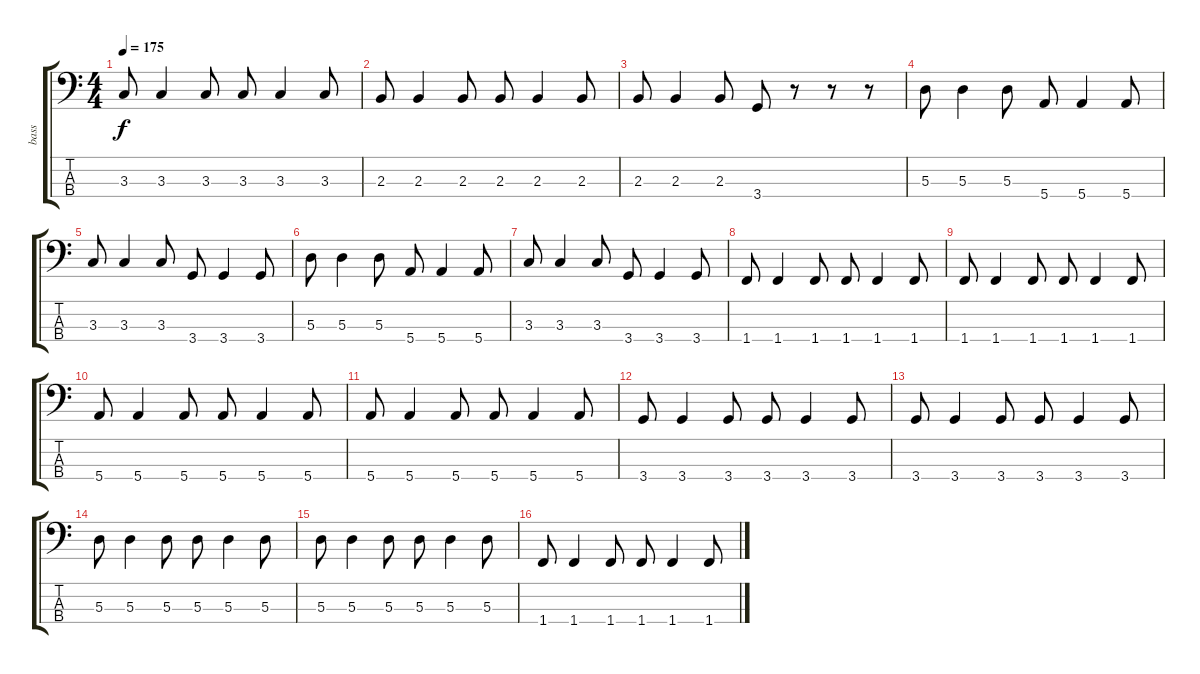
\track ("bass" "bass") {instrument electricbassfinger}
\staff {score tabs}
\tuning (G2 D2 A1 E1) {hide}
\ts (4 4)
\tempo 175
\clef f4
\ks c
3.3.8{dy f} 3.3.4 3.3.8 3.3.8 3.3.4 3.3.8 |
2.3.8 2.3.4 2.3.8 2.3.8 2.3.4 2.3.8 |
2.3.8 2.3.4 2.3.8 3.4.8 r.8 r.8 r.8 |
\section ("" "")
5.3.8 5.3.4 5.3.8 5.4.8 5.4.4 5.4.8 |
3.3.8 3.3.4 3.3.8 3.4.8 3.4.4 3.4.8 |
5.3.8 5.3.4 5.3.8 5.4.8 5.4.4 5.4.8 |
3.3.8 3.3.4 3.3.8 3.4.8 3.4.4 3.4.8 |
1.4.8 1.4.4 1.4.8 1.4.8 1.4.4 1.4.8 |
1.4.8 1.4.4 1.4.8 1.4.8 1.4.4 1.4.8 |
5.4.8 5.4.4 5.4.8 5.4.8 5.4.4 5.4.8 |
5.4.8 5.4.4 5.4.8 5.4.8 5.4.4 5.4.8 |
3.4.8 3.4.4 3.4.8 3.4.8 3.4.4 3.4.8 |
3.4.8 3.4.4 3.4.8 3.4.8 3.4.4 3.4.8 |
5.3.8 5.3.4 5.3.8 5.3.8 5.3.4 5.3.8 |
5.3.8 5.3.4 5.3.8 5.3.8 5.3.4 5.3.8 |
1.4.8 1.4.4 1.4.8 1.4.8 1.4.4 1.4.8
